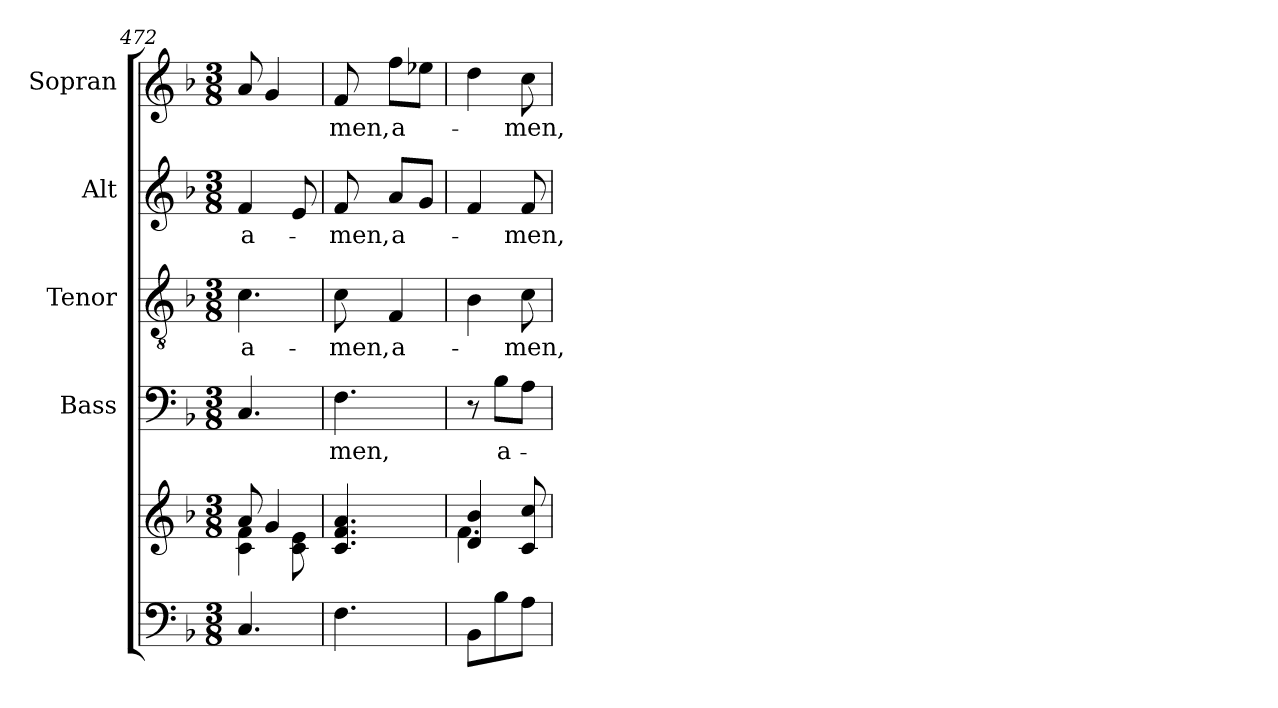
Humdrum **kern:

**kern	**kern	**kern	**text	**kern	**text	**kern	**text	**kern	**text
*part5	*part5	*part4	*part4	*part3	*part3	*part2	*part2	*part1	*part1
*staff6	*staff5	*staff4	*staff4	*staff3	*staff3	*staff2	*staff2	*staff1	*staff1
*	*	*I"Bass	*	*I"Tenor	*	*I"Alt	*	*I"Sopran	*
*	*	*I'B.	*	*I'T.	*	*I'A.	*	*I'S.	*
*clefF4	*clefG2	*clefF4	*	*clefGv2	*	*clefG2	*	*clefG2	*
*k[b-]	*k[b-]	*k[b-]	*	*k[b-]	*	*k[b-]	*	*k[b-]	*
*F:	*F:	*F:	*	*F:	*	*F:	*	*F:	*
*M3/8	*M3/8	*M3/8	*	*M3/8	*	*M3/8	*	*M3/8	*
=472	=472	=472	=472	=472	=472	=472	=472	=472	=472
*	*^	*	*	*	*	*	*	*	*
!	!	!	!	!	!	!LO:LY:b	!	!LO:LY:b	!	!
4.C/	8a/	4c\ 4f\	4.C/	.	4.c\	a-	4f/	a-	8a/	.
.	4g/	.	.	.	.	.	.	.	4g/	.
.	.	8c\ 8e\	.	.	.	.	8e/	.	.	.
=473	=473	=473	=473	=473	=473	=473	=473	=473	=473	=473
!	!	!	!	!LO:LY:b	!	!LO:LY:b	!	!LO:LY:b	!	!LO:LY:b
*	*v	*v	*	*	*	*	*	*	*	*
4.F\	4.c/ 4.f/ 4.a/	4.F\	-men,	8c\	-men,	8f/	-men,	8f/	-men,
!	!	!	!	!	!LO:LY:b	!	!LO:LY:b	!	!LO:LY:b
.	.	.	.	4F/	a-	8a/L	a-	8ff\L	a-
.	.	.	.	.	.	8g/J	.	8ee-X\J	.
=474	=474	=474	=474	=474	=474	=474	=474	=474	=474
*	*^	*	*	*	*	*	*	*	*
8BB-\L	4d/ 4b-/	4.f\	8r	.	4B-\	.	4f/	.	4dd\	.
!	!	!	!	!LO:LY:b	!	!	!	!	!	!
8B-\	.	.	8B-\L	a-	.	.	.	.	.	.
!	!	!	!	!	!	!LO:LY:b	!	!LO:LY:b	!	!LO:LY:b
8A\J	8c/ 8cc/	.	8A\J	.	8c\	-men,	8f/	-men,	8cc\	-men,
*	*v	*v	*	*	*	*	*	*	*	*
=	=	=	=	=	=	=	=	=	=
*-	*-	*-	*-	*-	*-	*-	*-	*-	*-
